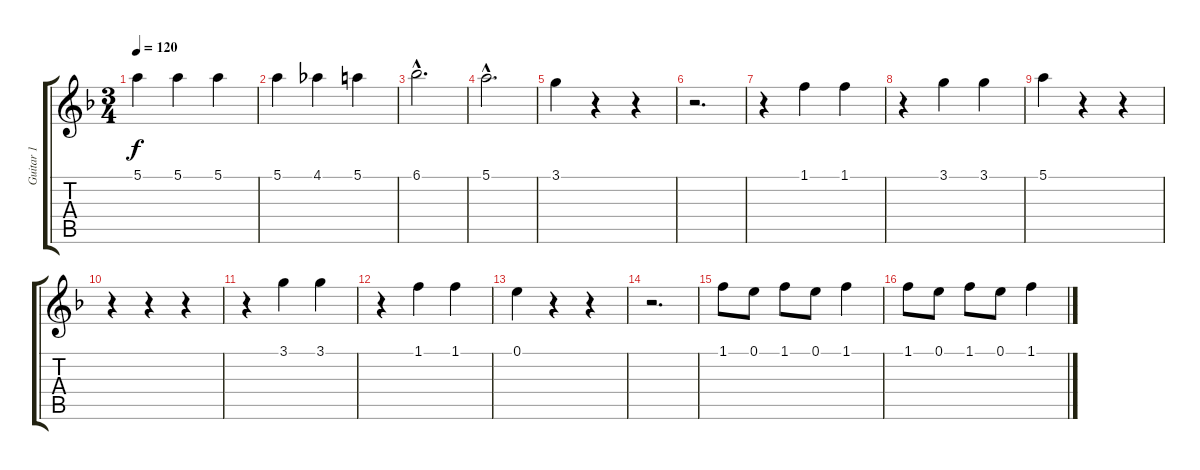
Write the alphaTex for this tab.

\track ("Guitar 1" "Guitar 1") {instrument acousticguitarnylon}
\staff {score tabs}
\tuning (E4 B3 G3 D3 A2 E2) {hide}
\ts (3 4)
\tempo 120
\clef g2
\ks f
5.1.4{dy f} 5.1.4 5.1.4 |
5.1.4 4.1.4 5.1.4 |
6.1{hac}.2{d} |
5.1{hac}.2{d} |
3.1.4 r.4 r.4 |
r.2{d} |
r.4 1.1.4 1.1.4 |
r.4 3.1.4 3.1.4 |
5.1.4 r.4 r.4 |
r.4 r.4 r.4 |
r.4 3.1.4 3.1.4 |
r.4 1.1.4 1.1.4 |
0.1.4 r.4 r.4 |
r.2{d} |
1.1.8 0.1.8 1.1.8 0.1.8 1.1.4 |
1.1.8 0.1.8 1.1.8 0.1.8 1.1.4
